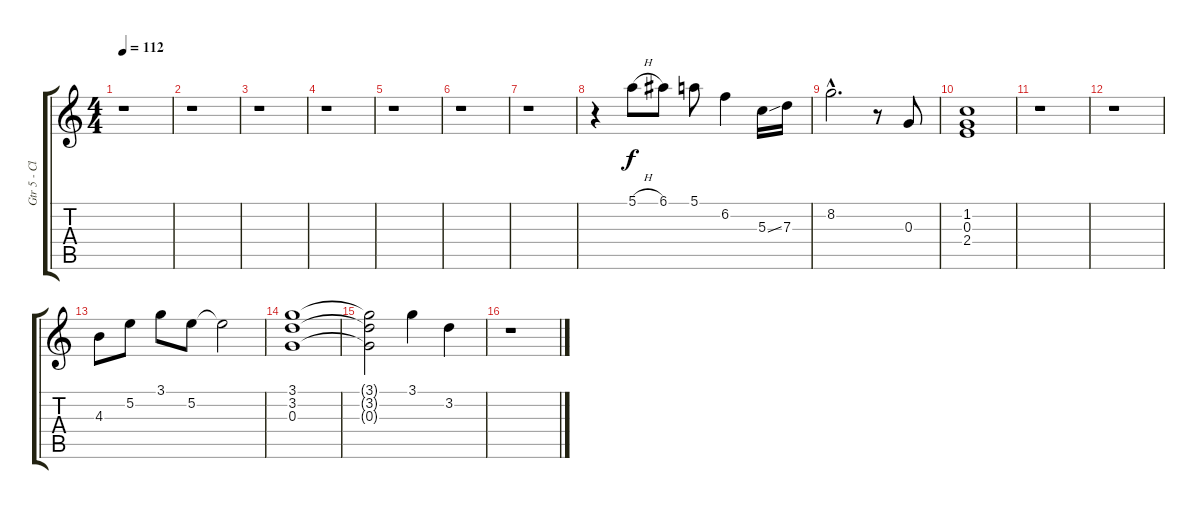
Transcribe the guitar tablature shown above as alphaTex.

\track ("Gtr 5 - Clean Electric" "Gtr 5 - Cl") {instrument electricguitarclean}
\staff {score tabs}
\tuning (E4 B3 G3 D3 A2 E2) {hide}
\ts (4 4)
\tempo 112
\clef g2
\ks c
r.1{dy f} |
r.1 |
r.1 |
r.1 |
r.1 |
r.1 |
r.1 |
r.4 5.1{h}.8 6.1.8 5.1.8 6.2.4 5.3{ss}.16 7.3.16 |
8.2{hac}.2{d} r.8 0.3.8 |
(1.2 0.3 2.4).1 |
r.1 |
r.1 |
4.3.8 5.2.8 3.1.8 5.2.8 5.2{t}.2 |
(3.1 3.2 0.3).1 |
(3.1{t} 3.2{t} 0.3{t}).2 3.1.4 3.2.4 |
r.1
